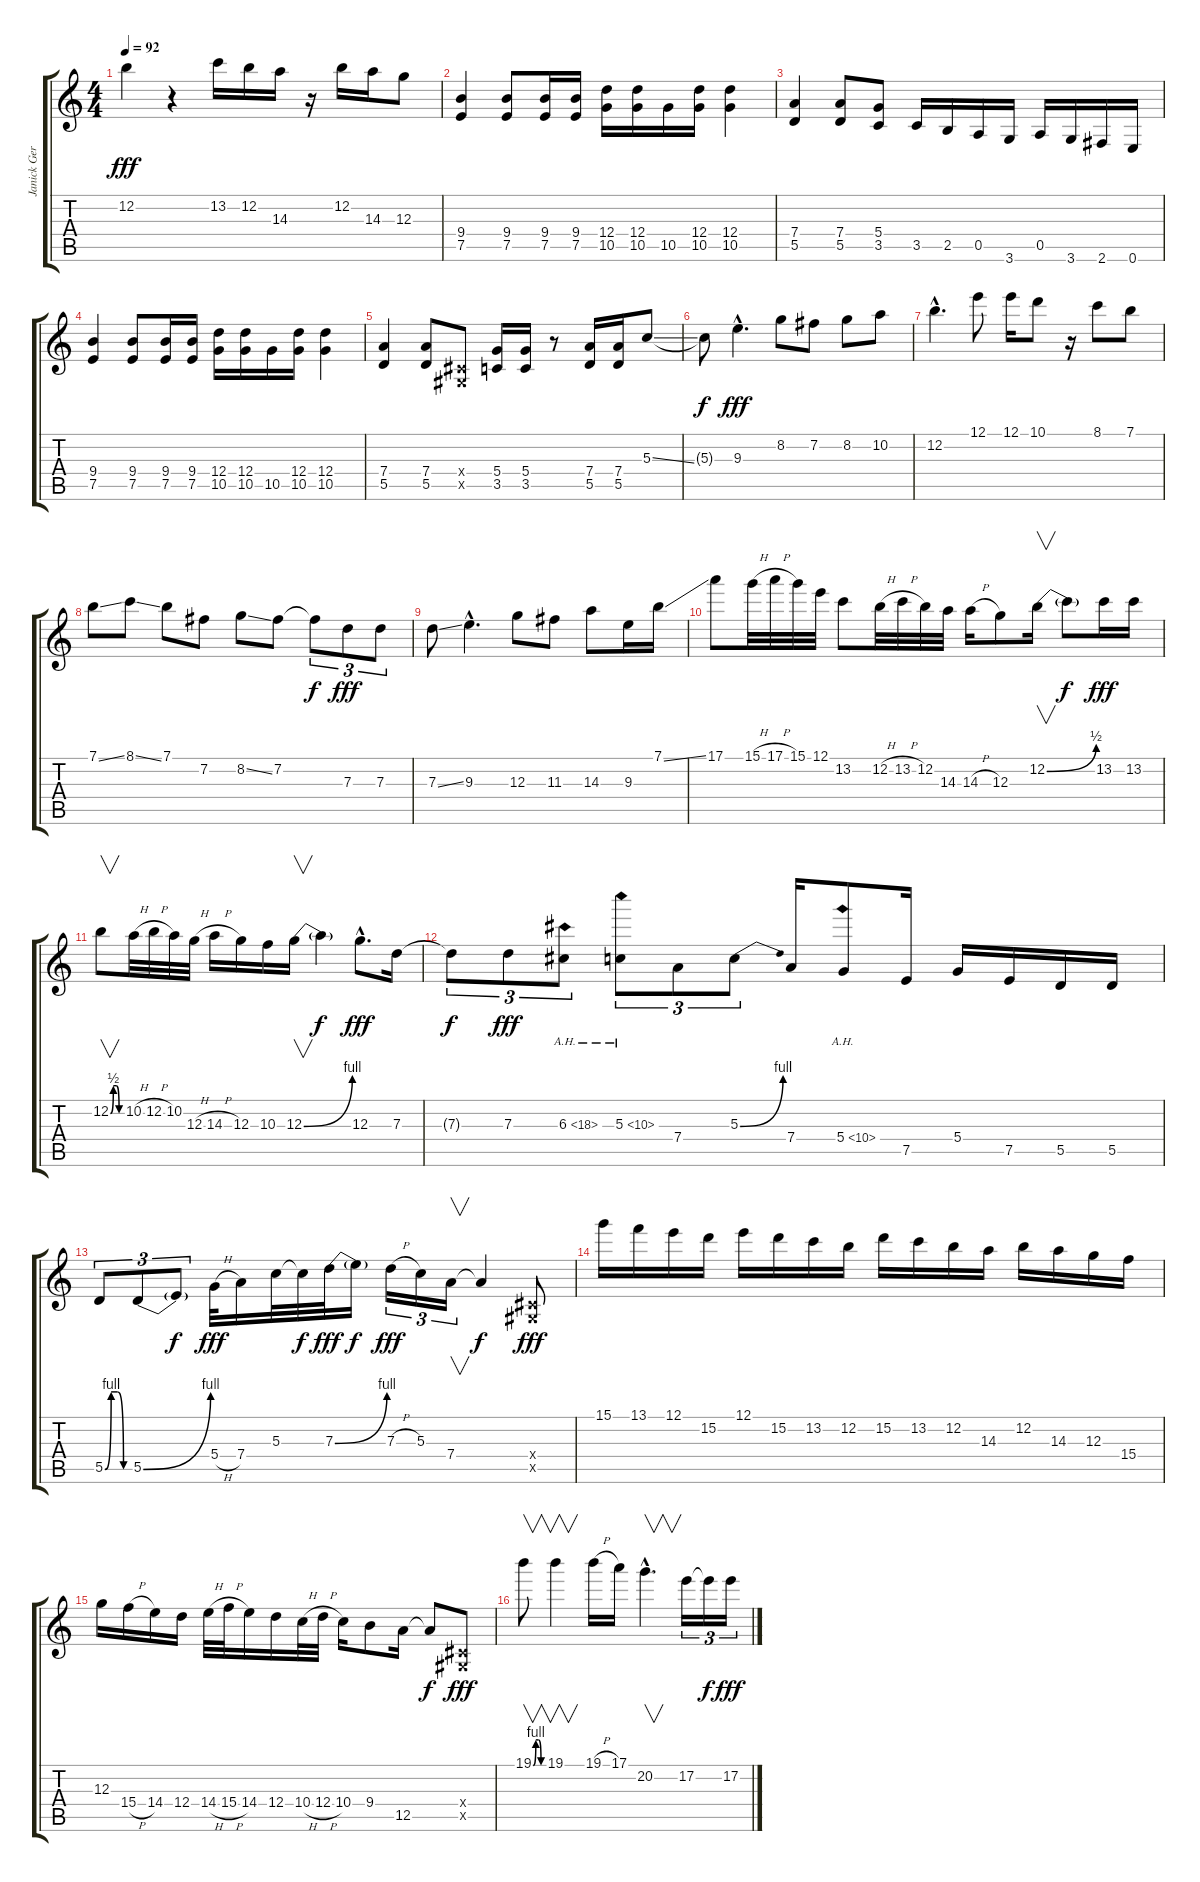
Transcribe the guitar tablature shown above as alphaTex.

\track ("Janick Gers" "Janick Ger") {instrument distortionguitar}
\staff {score tabs}
\tuning (E4 B3 G3 D3 A2 E2) {hide}
\ts (4 4)
\tempo 92
\clef g2
\ks c
12.2.4{dy fff} r.4 13.2.16 12.2.16 14.3.16 r.16 12.2.16 14.3.16 12.3.8 |
(9.4 7.5).4 (9.4 7.5).8 (9.4 7.5).16 (9.4 7.5).16 (12.4 10.5).16 (12.4 10.5).16 10.5.16 (12.4 10.5).16 (12.4 10.5).4 |
(7.4 5.5).4 (7.4 5.5).8 (5.4 3.5).8 3.5.16 2.5.16 0.5.16 3.6.16 0.5.16 3.6.16 2.6.16 0.6.16 |
(9.4 7.5).4 (9.4 7.5).8 (9.4 7.5).16 (9.4 7.5).16 (12.4 10.5).16 (12.4 10.5).16 10.5.16 (12.4 10.5).16 (12.4 10.5).4 |
(7.4 5.5).4 (7.4 5.5).8 (-1.4{x} -1.5{x}).8 (5.4 3.5).16 (5.4 3.5).16 r.8 (7.4 5.5).16 (7.4 5.5).16 5.3{ss}.8{volume 13} |
5.3{t}.8{dy f} 9.3{hac}.4{d dy fff} 8.2.8 7.2.8 8.2.8 10.2.8 |
12.2{hac}.4{d} 12.1.8 12.1.16 10.1.8 r.16 8.1.8 7.1.8 |
7.1{ss}.8 8.1{ss}.8 7.1.8 7.2.8 8.2{ss}.8 7.2.8 7.2{t}.8{tu (3 2) dy f} 7.3.8{tu (3 2) dy fff} 7.3.8{tu (3 2)} |
7.3{ss}.8 9.3{hac}.4{d} 12.3.8 11.3.8 14.3.8 9.3.16 7.1{ss}.16 |
17.1.8 15.1{h}.32 17.1{h}.32 15.1.32 12.1.32 13.2.8 12.2{h}.32 13.2{h}.32 12.2.32 14.3.32 14.3{h}.16 12.3.8 12.2{be (bend 0 0 60 2)}.16{v} 12.2{t}.8{dy f} 13.2.16{dy fff} 13.2.16 |
12.2{be (custom 0 0 15 2 30 2 45 0 60 0)}.8{v} 10.2{h}.32 12.2{h}.32 10.2.32 12.3{h}.32 14.3{h}.16 12.3.16 10.3.16 12.3{be (bend 0 0 60 4)}.16{v} 12.3{t}.4{dy f} 12.3{hac}.8{d dy fff} 7.3.16 |
7.3{t}.8{tu (3 2) dy f} 7.3.8{tu (3 2) dy fff} 6.3{ah 12}.8{tu (3 2)} 5.3{ah 5}.8{tu (3 2)} 7.4.8{tu (3 2)} 5.3{be (bend 0 0 60 4)}.8{tu (3 2)} 7.4.16 5.4{ah 5}.8 7.5.16 5.4.16 7.5.16 5.5.16 5.5.16 |
5.5{be (custom 0 0 15 4 30 4 45 0 60 0)}.8{tu (3 2)} 5.5{be (bend 0 0 60 4)}.8{tu (3 2)} 5.5{t}.8{tu (3 2) dy f} 5.4{h}.32{dy fff} 7.4.16 5.3.32 5.3{t}.32{dy f} 7.3{be (bend 0 0 60 4)}.32{dy fff} 7.3{t}.16{dy f} 7.3{h}.16{tu (3 2) dy fff} 5.3.16{tu (3 2)} 7.4.16{v tu (3 2)} 7.4{t}.4{dy f} (-1.4{x} -1.5{x}).8{dy fff} |
15.1.16 13.1.16 12.1.16 15.2.16 12.1.16 15.2.16 13.2.16 12.2.16 15.2.16 13.2.16 12.2.16 14.3.16 12.2.16 14.3.16 12.3.16 15.4.16 |
12.3.16 15.4{h}.16 14.4.16 12.4.16 14.4{h}.32 15.4{h}.32 14.4.16 12.4.16 10.4{h}.32 12.4{h}.32 10.4.16 9.4.8 12.5.16 12.5{t}.8{dy f} (-1.4{x} -1.5{x}).8{dy fff} |
19.1{be (custom 0 0 15 4 30 4 45 0 60 0)}.8{v} 19.1.4{v} 19.1{h}.16 17.1.16 20.2{hac}.4{v d} 17.2.16{tu (3 2)} 17.2{t}.16{tu (3 2) dy f} 17.2.16{tu (3 2) dy fff}
